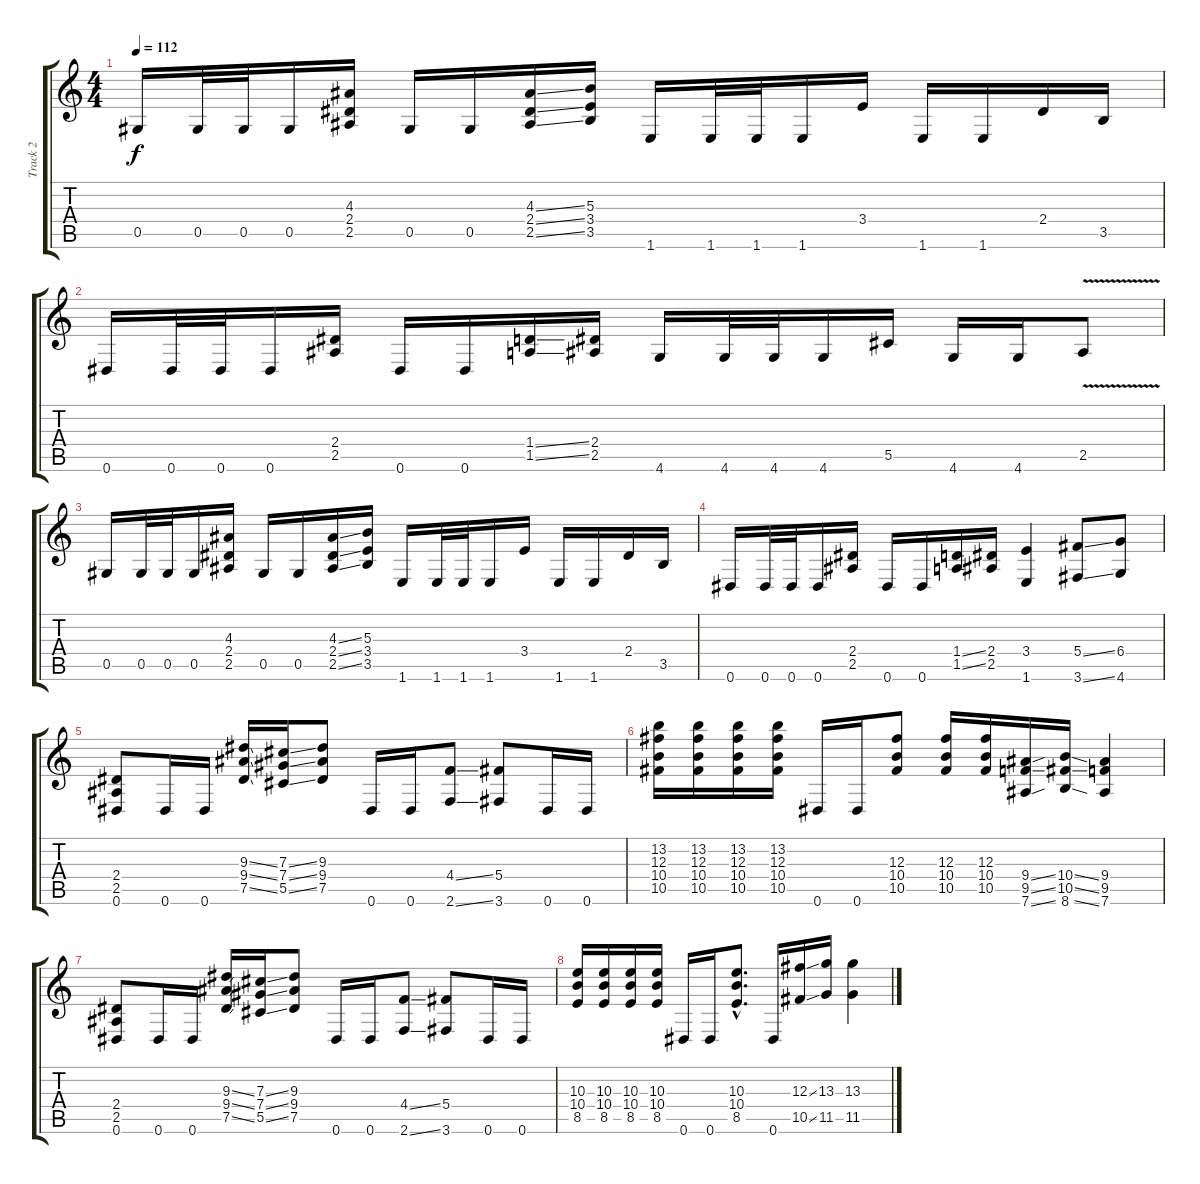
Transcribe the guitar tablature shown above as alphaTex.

\track ("Track 2" "Track 2") {instrument overdrivenguitar}
\staff {score tabs}
\tuning (Eb4 Bb3 Gb3 Db3 Ab2 Eb2) {hide}
\ts (4 4)
\tempo 112
\clef g2
\ks c
0.5.16{dy f} 0.5.32 0.5.32 0.5.16 (4.3 2.4 2.5).16 0.5.16 0.5.16 (4.3{ss} 2.4{ss} 2.5{ss}).16 (5.3 3.4 3.5).16 1.6.16 1.6.32 1.6.32 1.6.16 3.4.16 1.6.16 1.6.16 2.4.16 3.5.16 |
0.6.16 0.6.32 0.6.32 0.6.16 (2.4 2.5).16 0.6.16 0.6.16 (1.4{ss} 1.5{ss}).16 (2.4 2.5).16 4.6.16 4.6.32 4.6.32 4.6.16 5.5.16 4.6.16 4.6.16 2.5{v}.8 |
0.5.16 0.5.32 0.5.32 0.5.16 (4.3 2.4 2.5).16 0.5.16 0.5.16 (4.3{ss} 2.4{ss} 2.5{ss}).16 (5.3 3.4 3.5).16 1.6.16 1.6.32 1.6.32 1.6.16 3.4.16 1.6.16 1.6.16 2.4.16 3.5.16 |
0.6.16 0.6.32 0.6.32 0.6.16 (2.4 2.5).16 0.6.16 0.6.16 (1.4{ss} 1.5{ss}).16 (2.4 2.5).16 (3.4 1.6).4 (5.4{ss} 3.6{ss}).8 (6.4 4.6).8 |
(2.4 2.5 0.6).8 0.6.16 0.6.16 (9.3{ss} 9.4{ss} 7.5{ss}).16 (7.3{ss} 7.4{ss} 5.5{ss}).16 (9.3 9.4 7.5).8 0.6.16 0.6.16 (4.4{ss} 2.6{ss}).8 (5.4 3.6).8 0.6.16 0.6.16 |
(13.2 12.3 10.4 10.5).16 (13.2 12.3 10.4 10.5).16 (13.2 12.3 10.4 10.5).16 (13.2 12.3 10.4 10.5).16 0.6.16 0.6.16 (12.3 10.4 10.5).8 (12.3 10.4 10.5).16 (12.3 10.4 10.5).16 (9.4{ss} 9.5{ss} 7.6{ss}).16 (10.4{ss} 10.5{ss} 8.6{ss}).16 (9.4 9.5 7.6).4 |
(2.4 2.5 0.6).8 0.6.16 0.6.16 (9.3{ss} 9.4{ss} 7.5{ss}).16 (7.3{ss} 7.4{ss} 5.5{ss}).16 (9.3 9.4 7.5).8 0.6.16 0.6.16 (4.4{ss} 2.6{ss}).8 (5.4 3.6).8 0.6.16 0.6.16 |
(10.3 10.4 8.5).16 (10.3 10.4 8.5).16 (10.3 10.4 8.5).16 (10.3 10.4 8.5).16 0.6.16 0.6.16 (10.3{hac} 10.4{hac} 8.5{hac}).8{d} 0.6.16 (12.3{ss} 10.5{ss}).16 (13.3 11.5).16 (13.3 11.5).4
